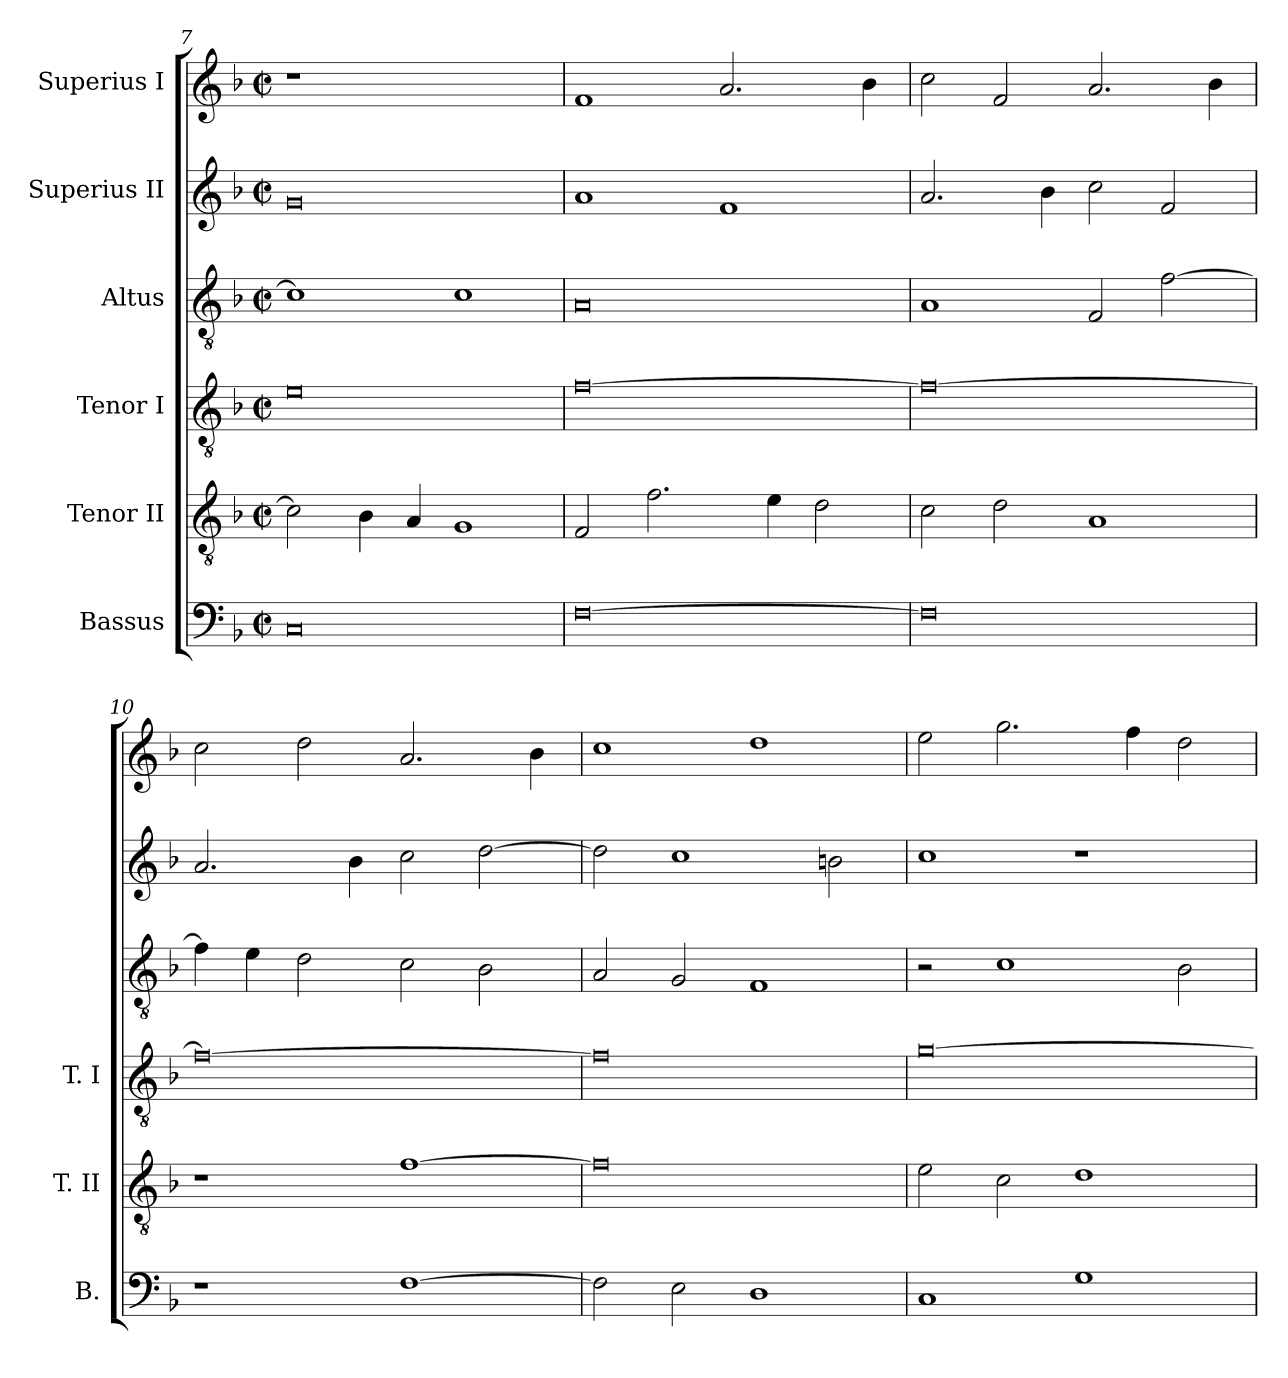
**kern	**kern	**kern	**kern	**kern	**kern
*part6	*part5	*part4	*part3	*part2	*part1
*staff6	*staff5	*staff4	*staff3	*staff2	*staff1
*I"Bassus	*I"Tenor II	*I"Tenor I	*I"Altus	*I"Superius II	*I"Superius I
*I'B.	*I'T. II	*I'T. I	*	*	*
*clefF4	*clefGv2	*clefGv2	*clefGv2	*clefG2	*clefG2
*	*ITrd7c12	*ITrd7c12	*ITrd7c12	*	*
*k[b-]	*k[b-]	*k[b-]	*k[b-]	*k[b-]	*k[b-]
*F:	*F:	*F:	*F:	*F:	*F:
*M2/2	*M2/2	*M2/2	*M2/2	*M2/2	*M2/2
*met(c|)	*met(c|)	*met(c|)	*met(c|)	*met(c|)	*met(c|)
=7	=7	=7	=7	=7	=7
!	!	!	!	!	!LO:N:vis=1
0Ci	2Ci\]	0Ei	1Ci]	0gi	1r
.	4BB-i\	.	.	.	.
.	4AAi/	.	.	.	.
.	1GGi	.	1Ci	.	1ryy
=8	=8	=8	=8	=8	=8
[>0Fi	2FFi/	[>0Fi	0AAi	1ai	1fi
.	2.Fi\	.	.	.	.
.	.	.	.	1fi	2.ai/
.	4Ei\	.	.	.	.
.	2Di\	.	.	.	.
.	.	.	.	.	4b-i\
=9	=9	=9	=9	=9	=9
0Fi]	2Ci\	0Fi_>	1AAi	2.ai/	2cci\
.	2Di\	.	.	.	2fi/
.	.	.	.	4b-i\	.
.	1AAi	.	2FFi/	2cci\	2.ai/
.	.	.	[>2Fi\	2fi/	.
.	.	.	.	.	4b-i\
=10	=10	=10	=10	=10	=10
1r	1r	0Fi_>	4Fi\]	2.ai/	2cci\
.	.	.	4Ei\	.	.
.	.	.	2Di\	.	2ddi\
.	.	.	.	4b-i\	.
[>1Fi	[>1Fi	.	2Ci\	2cci\	2.ai/
.	.	.	2BB-i\	[>2ddi\	.
.	.	.	.	.	4b-i\
!!LO:PB:g=z
=11	=11	=11	=11	=11	=11
2Fi\]	0Fi]	0Fi]	2AAi/	2ddi\]	1cci
2Ei\	.	.	2GGi/	1cci	.
1Di	.	.	1FFi	.	1ddi
.	.	.	.	2bni\	.
=12	=12	=12	=12	=12	=12
1Ci	2Ei\	[>0Gi	2r	1cci	2eei\
.	2Ci\	.	1Ci	.	2.ggi\
1Gi	1Di	.	.	1r	.
.	.	.	.	.	4ffi\
.	.	.	2BB-i\	.	2ddi\
=	=	=	=	=	=
*-	*-	*-	*-	*-	*-
